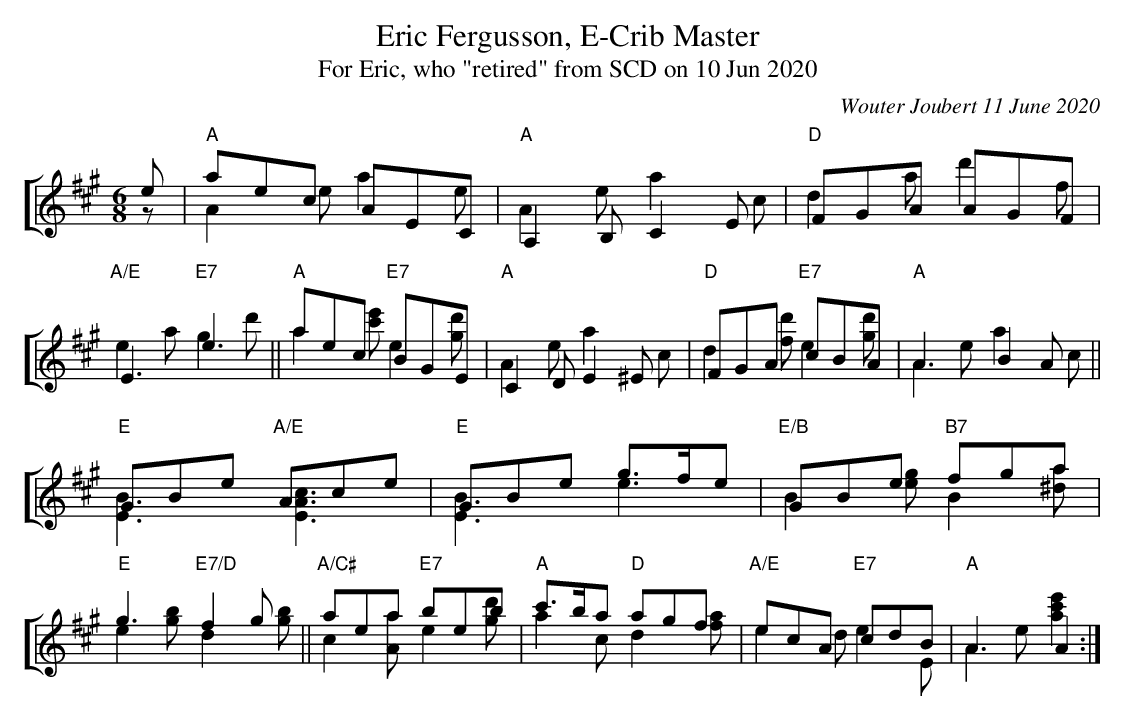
X:1
T: Eric Fergusson, E-Crib Master
C: Wouter Joubert 11 June 2020
T: For Eric, who "retired" from SCD on 10 Jun 2020
M: 6/8
L: 1/8
K: A
%%staves [(1 | 2)]
V: 1 staves=2
e | "A"aec AEC | "A"A,2B, C2E | "D"FGA AGF | "A/E"E3 "E7"e3 ||\
"A"aec "E7"BGE | "A"C2D E2^E | "D"FGA "E7"cBA | "A"A3 B2A ||
"E"GBe "A/E"Ace | "E"GBe g>fe | "E/B"GBe "B7"fga | "E"g3 "E7/D"f2g ||\
"A/C#"aea "E7"beb | "A"c'>ba "D"agf | "A/E"ecA "E7"cdB | "A"A3 A2 :|
V: 2 clef=bass middle=d
z | A2e a2e | A2e a2c | d2a d'2f | e2a g2d' ||
a2[c'e'] e2 [gd'] | A2e a2c | d2[fd'] e2[gd'] | A2e a2c ||
[E3B3] [E3A3c3] | [E3B3] e3 | B2[eg] B2[^da] |e2[gb] d2[gb] ||
c2[Aa] e2[gd'] | a2c d2[fa] | e2d e2E | A2e [a2c'2e'2] :|
